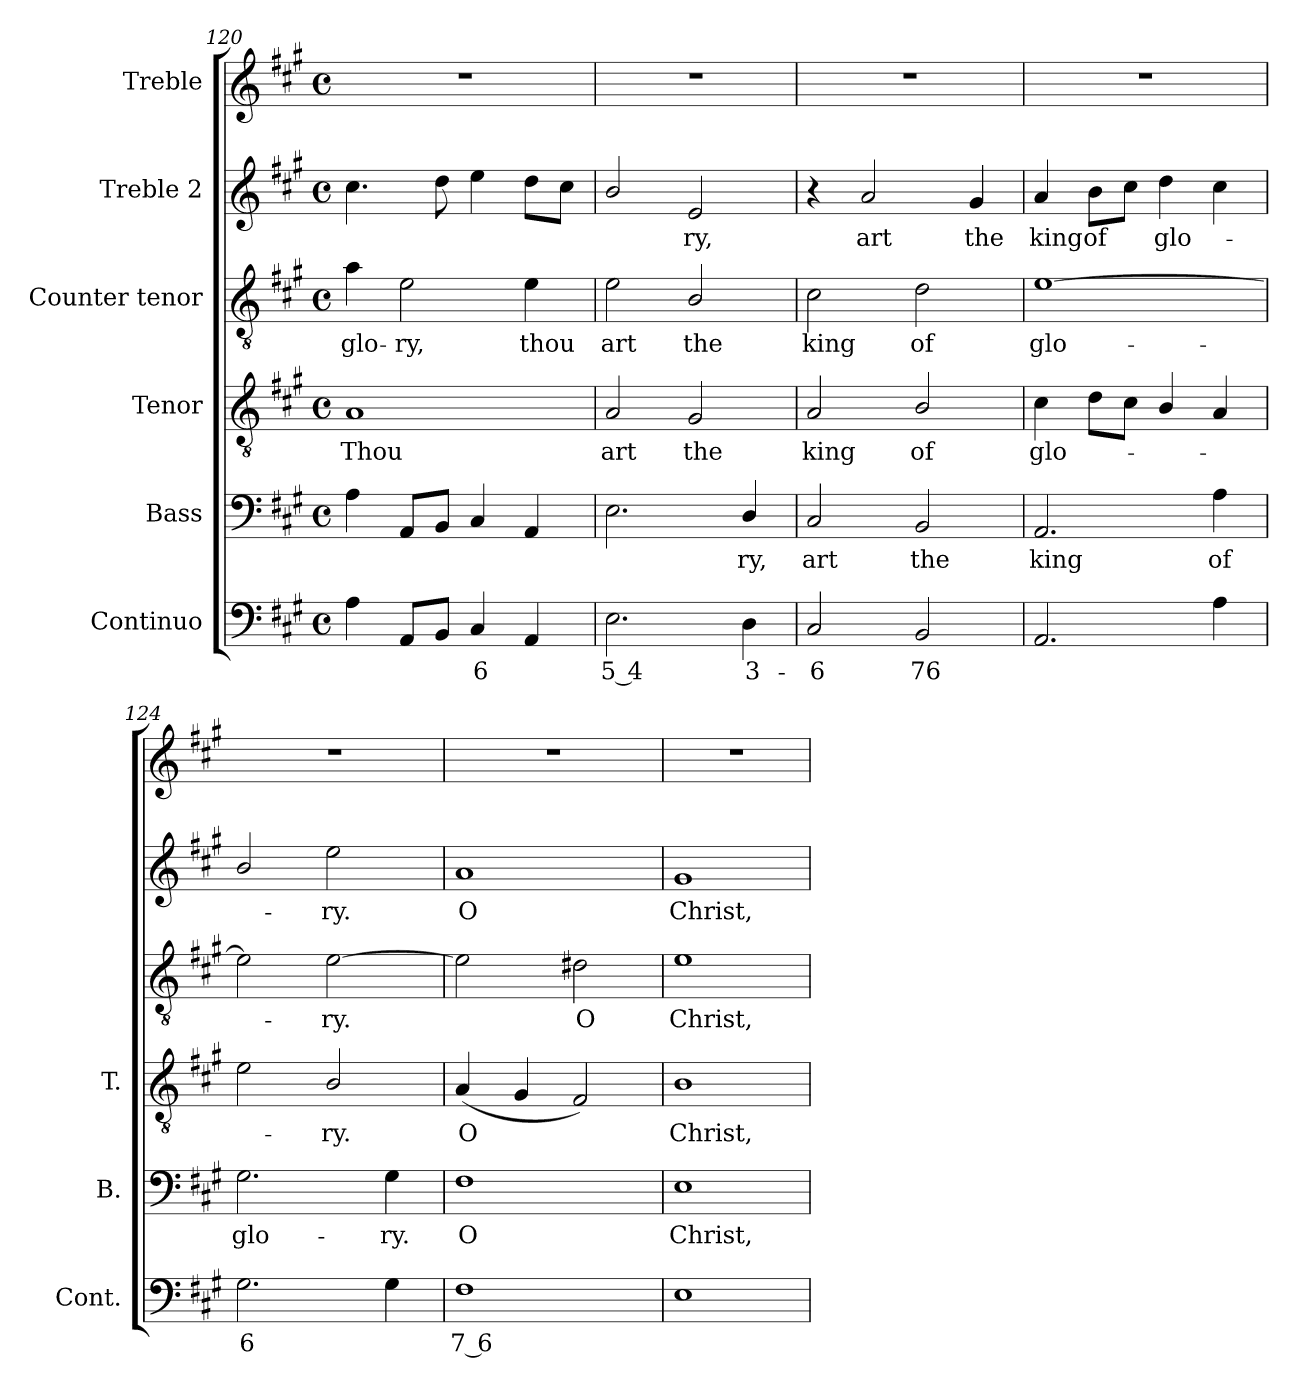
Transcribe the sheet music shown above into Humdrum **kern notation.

**kern	**text	**kern	**text	**kern	**text	**kern	**text	**kern	**text	**kern
*part6	*part6	*part5	*part5	*part4	*part4	*part3	*part3	*part2	*part2	*part1
*staff6	*staff6	*staff5	*staff5	*staff4	*staff4	*staff3	*staff3	*staff2	*staff2	*staff1
*I"Continuo	*	*I"Bass	*	*I"Tenor	*	*I"Counter tenor	*	*I"Treble 2	*	*I"Treble
*I'Cont.	*	*I'B.	*	*I'T.	*	*	*	*	*	*
*clefF4	*	*clefF4	*	*clefGv2	*	*clefGv2	*	*clefG2	*	*clefG2
*	*	*	*	*ITrd7c12	*	*ITrd7c12	*	*	*	*
*k[f#c#g#]	*	*k[f#c#g#]	*	*k[f#c#g#]	*	*k[f#c#g#]	*	*k[f#c#g#]	*	*k[f#c#g#]
*A:	*	*A:	*	*A:	*	*A:	*	*A:	*	*A:
*M4/4	*	*M4/4	*	*M4/4	*	*M4/4	*	*M4/4	*	*M4/4
*met(c)	*	*met(c)	*	*met(c)	*	*met(c)	*	*met(c)	*	*met(c)
=120	=120	=120	=120	=120	=120	=120	=120	=120	=120	=120
!	!	!	!	!	!LO:LY:b:color=#000000	!	!	!	!	!
!	!	!	!	!	!	!	!LO:LY:b:color=#000000	!	!	!
4Ai\	.	4Ai\	.	1AAi	Thou	4Ai\	glo-	4.cc#i\	.	1r
!	!	!	!	!	!	!	!LO:LY:b:color=#000000	!	!	!
8AAi/L	.	8AAi/L	.	.	.	2Ei\	-ry,	.	.	.
8BBi/J	.	8BBi/J	.	.	.	.	.	8ddi\	.	.
!	!LO:LY:b:color=#000000	!	!	!	!	!	!	!	!	!
4C#i/	6	4C#i/	.	.	.	.	.	4eei\	.	.
!	!	!	!	!	!	!	!LO:LY:b:color=#000000	!	!	!
4AAi/	.	4AAi/	.	.	.	4Ei\	thou	8ddi\L	.	.
.	.	.	.	.	.	.	.	8cc#i\J	.	.
=121	=121	=121	=121	=121	=121	=121	=121	=121	=121	=121
!	!LO:LY:b:color=#000000	!	!	!	!	!	!	!	!	!
!	!	!	!	!	!LO:LY:b:color=#000000	!	!	!	!	!
!	!	!	!	!	!	!	!LO:LY:b:color=#000000	!	!	!
2.Ei\	5 4	2.Ei\	.	2AAi/	art	2Ei\	art	2bi/	.	1r
!	!	!	!	!	!LO:LY:b:color=#000000	!	!	!	!	!
!	!	!	!	!	!	!	!LO:LY:b:color=#000000	!	!	!
!	!	!	!	!	!	!	!	!	!LO:LY:b:color=#000000	!
.	.	.	.	2GG#i/	the	2BBi/	the	2ei/	-ry,	.
!	!LO:LY:b:color=#000000	!	!	!	!	!	!	!	!	!
!	!	!	!LO:LY:b:color=#000000	!	!	!	!	!	!	!
4Di\	3--	4Di/	-ry,	.	.	.	.	.	.	.
=122	=122	=122	=122	=122	=122	=122	=122	=122	=122	=122
!	!LO:LY:b:color=#000000	!	!	!	!	!	!	!	!	!
!	!	!	!LO:LY:b:color=#000000	!	!	!	!	!	!	!
!	!	!	!	!	!LO:LY:b:color=#000000	!	!	!	!	!
!	!	!	!	!	!	!	!LO:LY:b:color=#000000	!	!	!
2C#i/	6	2C#i/	art	2AAi/	king	2C#i\	king	4r	.	1r
!	!	!	!	!	!	!	!	!	!LO:LY:b:color=#000000	!
.	.	.	.	.	.	.	.	2ai/	art	.
!	!LO:LY:b:color=#000000	!	!	!	!	!	!	!	!	!
!	!	!	!LO:LY:b:color=#000000	!	!	!	!	!	!	!
!	!	!	!	!	!LO:LY:b:color=#000000	!	!	!	!	!
!	!	!	!	!	!	!	!LO:LY:b:color=#000000	!	!	!
2BBi/	76	2BBi/	the	2BBi/	of	2Di\	of	.	.	.
!	!	!	!	!	!	!	!	!	!LO:LY:b:color=#000000	!
.	.	.	.	.	.	.	.	4g#i/	the	.
=123	=123	=123	=123	=123	=123	=123	=123	=123	=123	=123
!	!	!	!LO:LY:b:color=#000000	!	!	!	!	!	!	!
!	!	!	!	!	!LO:LY:b:color=#000000	!	!	!	!	!
!	!	!	!	!	!	!	!LO:LY:b:color=#000000	!	!	!
!	!	!	!	!	!	!	!	!	!LO:LY:b:color=#000000	!
2.AAi/	.	2.AAi/	king	4C#i\	glo-	[1Ei	glo-	4ai/	king	1r
!	!	!	!	!	!	!	!	!	!LO:LY:b:color=#000000	!
.	.	.	.	8Di\L	.	.	.	8bi\L	of	.
.	.	.	.	8C#i\J	.	.	.	8cc#i\J	.	.
!	!	!	!	!	!	!	!	!	!LO:LY:b:color=#000000	!
.	.	.	.	4BBi/	.	.	.	4ddi\	glo-	.
!	!	!	!LO:LY:b:color=#000000	!	!	!	!	!	!	!
4Ai\	.	4Ai\	of	4AAi/	.	.	.	4cc#i\	.	.
=124	=124	=124	=124	=124	=124	=124	=124	=124	=124	=124
!	!LO:LY:b:color=#000000	!	!	!	!	!	!	!	!	!
!	!	!	!LO:LY:b:color=#000000	!	!	!	!	!	!	!
2.G#i\	6	2.G#i\	glo-	2Ei\	.	2Ei\]	.	2bi/	.	1r
!	!	!	!	!	!LO:LY:b:color=#000000	!	!	!	!	!
!	!	!	!	!	!	!	!LO:LY:b:color=#000000	!	!	!
!	!	!	!	!	!	!	!	!	!LO:LY:b:color=#000000	!
.	.	.	.	2BBi/	-ry.	[2Ei\	-ry.	2eei\	-ry.	.
!	!	!	!LO:LY:b:color=#000000	!	!	!	!	!	!	!
4G#i\	.	4G#i\	-ry.	.	.	.	.	.	.	.
=125	=125	=125	=125	=125	=125	=125	=125	=125	=125	=125
!	!LO:LY:b:color=#000000	!	!	!	!	!	!	!	!	!
!	!	!	!LO:LY:b:color=#000000	!	!	!	!	!	!	!
!	!	!	!	!	!LO:LY:b:color=#000000	!	!	!	!	!
!	!	!	!	!	!	!	!	!	!LO:LY:b:color=#000000	!
1F#i	7 6	1F#i	O	(4AAi/	O	2Ei\]	.	1ai	O	1r
.	.	.	.	4GG#i/	.	.	.	.	.	.
!	!	!	!	!	!	!	!LO:LY:b:color=#000000	!	!	!
.	.	.	.	2FF#i/)	.	2D#Xi\	O	.	.	.
=126	=126	=126	=126	=126	=126	=126	=126	=126	=126	=126
!	!	!	!LO:LY:b:color=#000000	!	!	!	!	!	!	!
!	!	!	!	!	!LO:LY:b:color=#000000	!	!	!	!	!
!	!	!	!	!	!	!	!LO:LY:b:color=#000000	!	!	!
!	!	!	!	!	!	!	!	!	!LO:LY:b:color=#000000	!
1Ei	.	1Ei	Christ,	1BBi	Christ,	1Ei	Christ,	1g#i	Christ,	1r
=	=	=	=	=	=	=	=	=	=	=
*-	*-	*-	*-	*-	*-	*-	*-	*-	*-	*-
